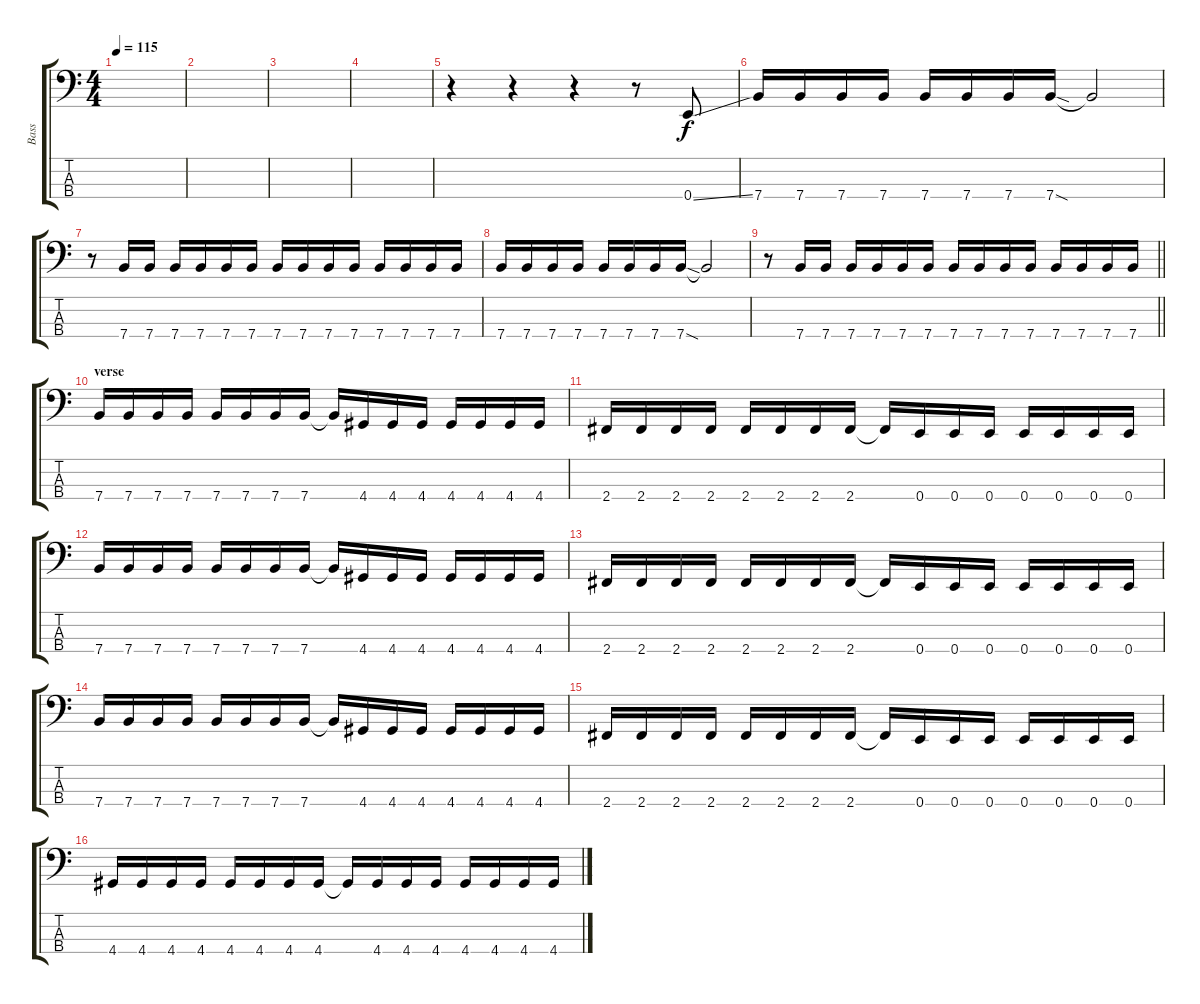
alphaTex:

\track ("Bass" "Bass") {instrument electricbassfinger}
\staff {score tabs}
\tuning (G2 D2 A1 E1) {hide}
\ts (4 4)
\tempo 115
\clef f4
\ks c
|
|
|
|
r.4 r.4 r.4 r.8 0.4{ss}.8 |
7.4.16 7.4.16 7.4.16 7.4.16 7.4.16 7.4.16 7.4.16 7.4{sod}.16 7.4{t}.2 |
r.8 7.4.16 7.4.16 7.4.16 7.4.16 7.4.16 7.4.16 7.4.16 7.4.16 7.4.16 7.4.16 7.4.16 7.4.16 7.4.16 7.4.16 |
7.4.16 7.4.16 7.4.16 7.4.16 7.4.16 7.4.16 7.4.16 7.4{sod}.16 7.4{t}.2 |
\barLineRight lightlight
r.8 7.4.16 7.4.16 7.4.16 7.4.16 7.4.16 7.4.16 7.4.16 7.4.16 7.4.16 7.4.16 7.4.16 7.4.16 7.4.16 7.4.16 |
\section ("" "verse")
7.4.16 7.4.16 7.4.16 7.4.16 7.4.16 7.4.16 7.4.16 7.4.16 7.4{t}.16 4.4.16 4.4.16 4.4.16 4.4.16 4.4.16 4.4.16 4.4.16 |
2.4.16 2.4.16 2.4.16 2.4.16 2.4.16 2.4.16 2.4.16 2.4.16 2.4{t}.16 0.4.16 0.4.16 0.4.16 0.4.16 0.4.16 0.4.16 0.4.16 |
7.4.16 7.4.16 7.4.16 7.4.16 7.4.16 7.4.16 7.4.16 7.4.16 7.4{t}.16 4.4.16 4.4.16 4.4.16 4.4.16 4.4.16 4.4.16 4.4.16 |
2.4.16 2.4.16 2.4.16 2.4.16 2.4.16 2.4.16 2.4.16 2.4.16 2.4{t}.16 0.4.16 0.4.16 0.4.16 0.4.16 0.4.16 0.4.16 0.4.16 |
7.4.16 7.4.16 7.4.16 7.4.16 7.4.16 7.4.16 7.4.16 7.4.16 7.4{t}.16 4.4.16 4.4.16 4.4.16 4.4.16 4.4.16 4.4.16 4.4.16 |
2.4.16 2.4.16 2.4.16 2.4.16 2.4.16 2.4.16 2.4.16 2.4.16 2.4{t}.16 0.4.16 0.4.16 0.4.16 0.4.16 0.4.16 0.4.16 0.4.16 |
4.4.16 4.4.16 4.4.16 4.4.16 4.4.16 4.4.16 4.4.16 4.4.16 4.4{t}.16 4.4.16 4.4.16 4.4.16 4.4.16 4.4.16 4.4.16 4.4.16
